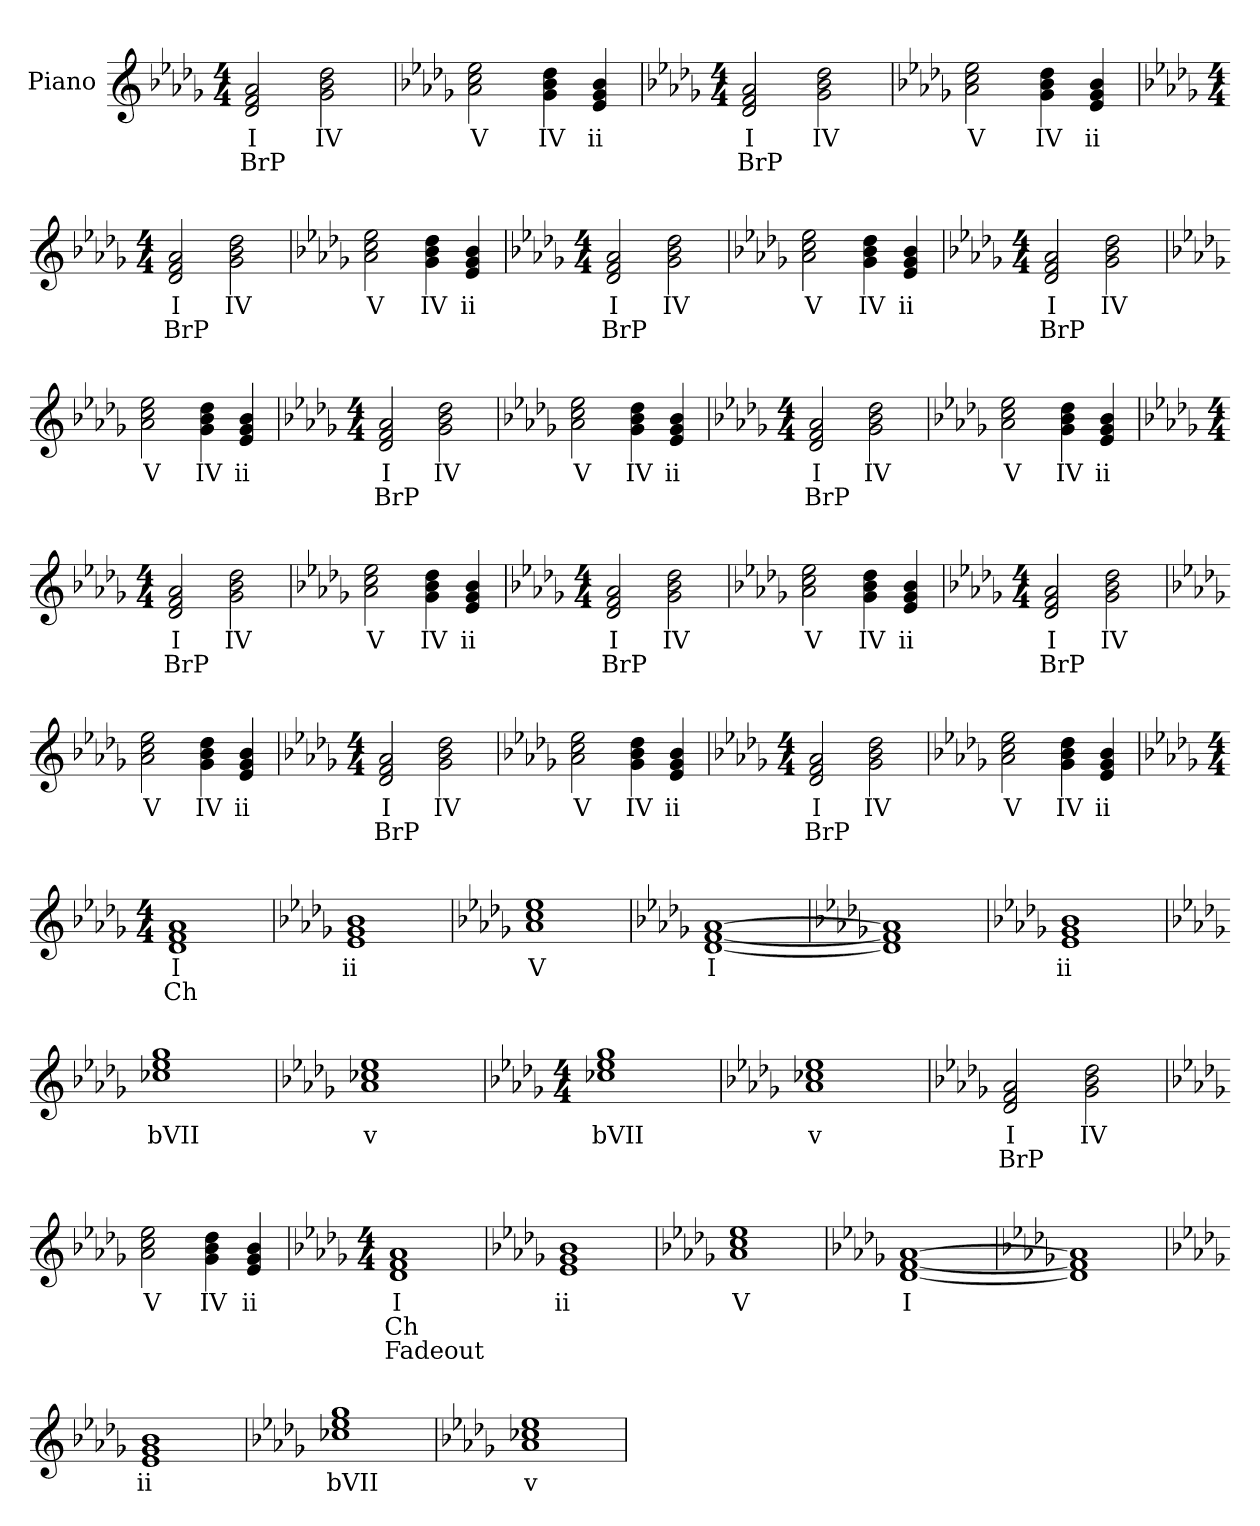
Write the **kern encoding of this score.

**kern	**text	**text	**text
*part1	*part1	*part1	*part1
*staff1	*staff1	*staff1	*staff1
*I"Piano	*	*	*
*I'Pno	*	*	*
*k[b-e-a-d-g-]	*	*	*
*D-:	*	*	*
*M4/4	*	*	*
=	=	=	=
2d- 2f 2a-	I	BrP	.
2g- 2b- 2dd-	IV	.	.
=	=	=	=
*k[b-e-a-d-g-]	*	*	*
*D-:	*	*	*
2a- 2cc 2ee-	V	.	.
4g- 4b- 4dd-	IV	.	.
4e- 4g- 4b-	ii	.	.
=	=	=	=
*k[b-e-a-d-g-]	*	*	*
*D-:	*	*	*
*M4/4	*	*	*
2d- 2f 2a-	I	BrP	.
2g- 2b- 2dd-	IV	.	.
=	=	=	=
*k[b-e-a-d-g-]	*	*	*
*D-:	*	*	*
2a- 2cc 2ee-	V	.	.
4g- 4b- 4dd-	IV	.	.
4e- 4g- 4b-	ii	.	.
=	=	=	=
*k[b-e-a-d-g-]	*	*	*
*D-:	*	*	*
*M4/4	*	*	*
2d- 2f 2a-	I	BrP	.
2g- 2b- 2dd-	IV	.	.
=	=	=	=
*k[b-e-a-d-g-]	*	*	*
*D-:	*	*	*
2a- 2cc 2ee-	V	.	.
4g- 4b- 4dd-	IV	.	.
4e- 4g- 4b-	ii	.	.
=	=	=	=
*k[b-e-a-d-g-]	*	*	*
*D-:	*	*	*
*M4/4	*	*	*
2d- 2f 2a-	I	BrP	.
2g- 2b- 2dd-	IV	.	.
=	=	=	=
*k[b-e-a-d-g-]	*	*	*
*D-:	*	*	*
2a- 2cc 2ee-	V	.	.
4g- 4b- 4dd-	IV	.	.
4e- 4g- 4b-	ii	.	.
=	=	=	=
*k[b-e-a-d-g-]	*	*	*
*D-:	*	*	*
*M4/4	*	*	*
2d- 2f 2a-	I	BrP	.
2g- 2b- 2dd-	IV	.	.
=	=	=	=
*k[b-e-a-d-g-]	*	*	*
*D-:	*	*	*
2a- 2cc 2ee-	V	.	.
4g- 4b- 4dd-	IV	.	.
4e- 4g- 4b-	ii	.	.
=	=	=	=
*k[b-e-a-d-g-]	*	*	*
*D-:	*	*	*
*M4/4	*	*	*
2d- 2f 2a-	I	BrP	.
2g- 2b- 2dd-	IV	.	.
=	=	=	=
*k[b-e-a-d-g-]	*	*	*
*D-:	*	*	*
2a- 2cc 2ee-	V	.	.
4g- 4b- 4dd-	IV	.	.
4e- 4g- 4b-	ii	.	.
=	=	=	=
*k[b-e-a-d-g-]	*	*	*
*D-:	*	*	*
*M4/4	*	*	*
2d- 2f 2a-	I	BrP	.
2g- 2b- 2dd-	IV	.	.
=	=	=	=
*k[b-e-a-d-g-]	*	*	*
*D-:	*	*	*
2a- 2cc 2ee-	V	.	.
4g- 4b- 4dd-	IV	.	.
4e- 4g- 4b-	ii	.	.
=	=	=	=
*k[b-e-a-d-g-]	*	*	*
*D-:	*	*	*
*M4/4	*	*	*
2d- 2f 2a-	I	BrP	.
2g- 2b- 2dd-	IV	.	.
=	=	=	=
*k[b-e-a-d-g-]	*	*	*
*D-:	*	*	*
2a- 2cc 2ee-	V	.	.
4g- 4b- 4dd-	IV	.	.
4e- 4g- 4b-	ii	.	.
=	=	=	=
*k[b-e-a-d-g-]	*	*	*
*D-:	*	*	*
*M4/4	*	*	*
2d- 2f 2a-	I	BrP	.
2g- 2b- 2dd-	IV	.	.
=	=	=	=
*k[b-e-a-d-g-]	*	*	*
*D-:	*	*	*
2a- 2cc 2ee-	V	.	.
4g- 4b- 4dd-	IV	.	.
4e- 4g- 4b-	ii	.	.
=	=	=	=
*k[b-e-a-d-g-]	*	*	*
*D-:	*	*	*
*M4/4	*	*	*
2d- 2f 2a-	I	BrP	.
2g- 2b- 2dd-	IV	.	.
=	=	=	=
*k[b-e-a-d-g-]	*	*	*
*D-:	*	*	*
2a- 2cc 2ee-	V	.	.
4g- 4b- 4dd-	IV	.	.
4e- 4g- 4b-	ii	.	.
=	=	=	=
*k[b-e-a-d-g-]	*	*	*
*D-:	*	*	*
*M4/4	*	*	*
2d- 2f 2a-	I	BrP	.
2g- 2b- 2dd-	IV	.	.
=	=	=	=
*k[b-e-a-d-g-]	*	*	*
*D-:	*	*	*
2a- 2cc 2ee-	V	.	.
4g- 4b- 4dd-	IV	.	.
4e- 4g- 4b-	ii	.	.
=	=	=	=
*k[b-e-a-d-g-]	*	*	*
*D-:	*	*	*
*M4/4	*	*	*
2d- 2f 2a-	I	BrP	.
2g- 2b- 2dd-	IV	.	.
=	=	=	=
*k[b-e-a-d-g-]	*	*	*
*D-:	*	*	*
2a- 2cc 2ee-	V	.	.
4g- 4b- 4dd-	IV	.	.
4e- 4g- 4b-	ii	.	.
=	=	=	=
*k[b-e-a-d-g-]	*	*	*
*D-:	*	*	*
*M4/4	*	*	*
1d- 1f 1a-	I	Ch	.
=	=	=	=
*k[b-e-a-d-g-]	*	*	*
*D-:	*	*	*
1e- 1g- 1b-	ii	.	.
=	=	=	=
*k[b-e-a-d-g-]	*	*	*
*D-:	*	*	*
1a- 1cc 1ee-	V	.	.
=	=	=	=
*k[b-e-a-d-g-]	*	*	*
*D-:	*	*	*
[1d- [1f [1a-	I	.	.
=	=	=	=
*k[b-e-a-d-g-]	*	*	*
*D-:	*	*	*
1d-] 1f] 1a-]	.	.	.
=	=	=	=
*k[b-e-a-d-g-]	*	*	*
*D-:	*	*	*
1e- 1g- 1b-	ii	.	.
=	=	=	=
*k[b-e-a-d-g-]	*	*	*
*D-:	*	*	*
1cc-X 1ee- 1gg-	bVII	.	.
=	=	=	=
*k[b-e-a-d-g-]	*	*	*
*D-:	*	*	*
1a- 1cc-X 1ee-	v	.	.
=	=	=	=
*k[b-e-a-d-g-]	*	*	*
*D-:	*	*	*
*M4/4	*	*	*
1cc-X 1ee- 1gg-	bVII	.	.
=	=	=	=
*k[b-e-a-d-g-]	*	*	*
*D-:	*	*	*
1a- 1cc-X 1ee-	v	.	.
=	=	=	=
*k[b-e-a-d-g-]	*	*	*
*D-:	*	*	*
2d- 2f 2a-	I	BrP	.
2g- 2b- 2dd-	IV	.	.
=	=	=	=
*k[b-e-a-d-g-]	*	*	*
*D-:	*	*	*
2a- 2cc 2ee-	V	.	.
4g- 4b- 4dd-	IV	.	.
4e- 4g- 4b-	ii	.	.
=	=	=	=
*k[b-e-a-d-g-]	*	*	*
*D-:	*	*	*
*M4/4	*	*	*
1d- 1f 1a-	I	Ch	Fadeout
=	=	=	=
*k[b-e-a-d-g-]	*	*	*
*D-:	*	*	*
1e- 1g- 1b-	ii	.	.
=	=	=	=
*k[b-e-a-d-g-]	*	*	*
*D-:	*	*	*
1a- 1cc 1ee-	V	.	.
=	=	=	=
*k[b-e-a-d-g-]	*	*	*
*D-:	*	*	*
[1d- [1f [1a-	I	.	.
=	=	=	=
*k[b-e-a-d-g-]	*	*	*
*D-:	*	*	*
1d-] 1f] 1a-]	.	.	.
=	=	=	=
*k[b-e-a-d-g-]	*	*	*
*D-:	*	*	*
1e- 1g- 1b-	ii	.	.
=	=	=	=
*k[b-e-a-d-g-]	*	*	*
*D-:	*	*	*
1cc-X 1ee- 1gg-	bVII	.	.
=	=	=	=
*k[b-e-a-d-g-]	*	*	*
*D-:	*	*	*
1a- 1cc-X 1ee-	v	.	.
=	=	=	=
*-	*-	*-	*-
